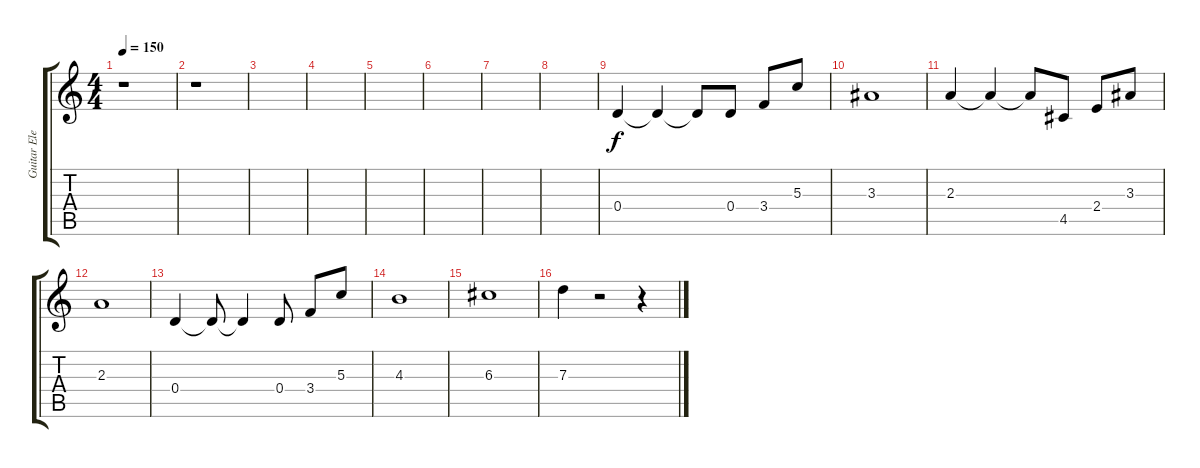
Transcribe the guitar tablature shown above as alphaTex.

\track ("Guitar Electric" "Guitar Ele") {instrument electricguitarclean}
\staff {score tabs}
\tuning (E4 B3 G3 D3 A2 E2) {hide}
\ts (4 4)
\tempo 150
\clef g2
\ks c
r.1{dy f} |
r.1 |
|
|
|
|
|
|
0.4.4 0.4{t}.4 0.4{t}.8 0.4.8 3.4.8 5.3.8 |
3.3.1 |
2.3.4 2.3{t}.4 2.3{t}.8 4.5.8 2.4.8 3.3.8 |
2.3.1 |
0.4.4 0.4{t}.8 0.4{t}.4 0.4.8 3.4.8 5.3.8 |
4.3.1 |
6.3.1 |
7.3.4 r.2 r.4
